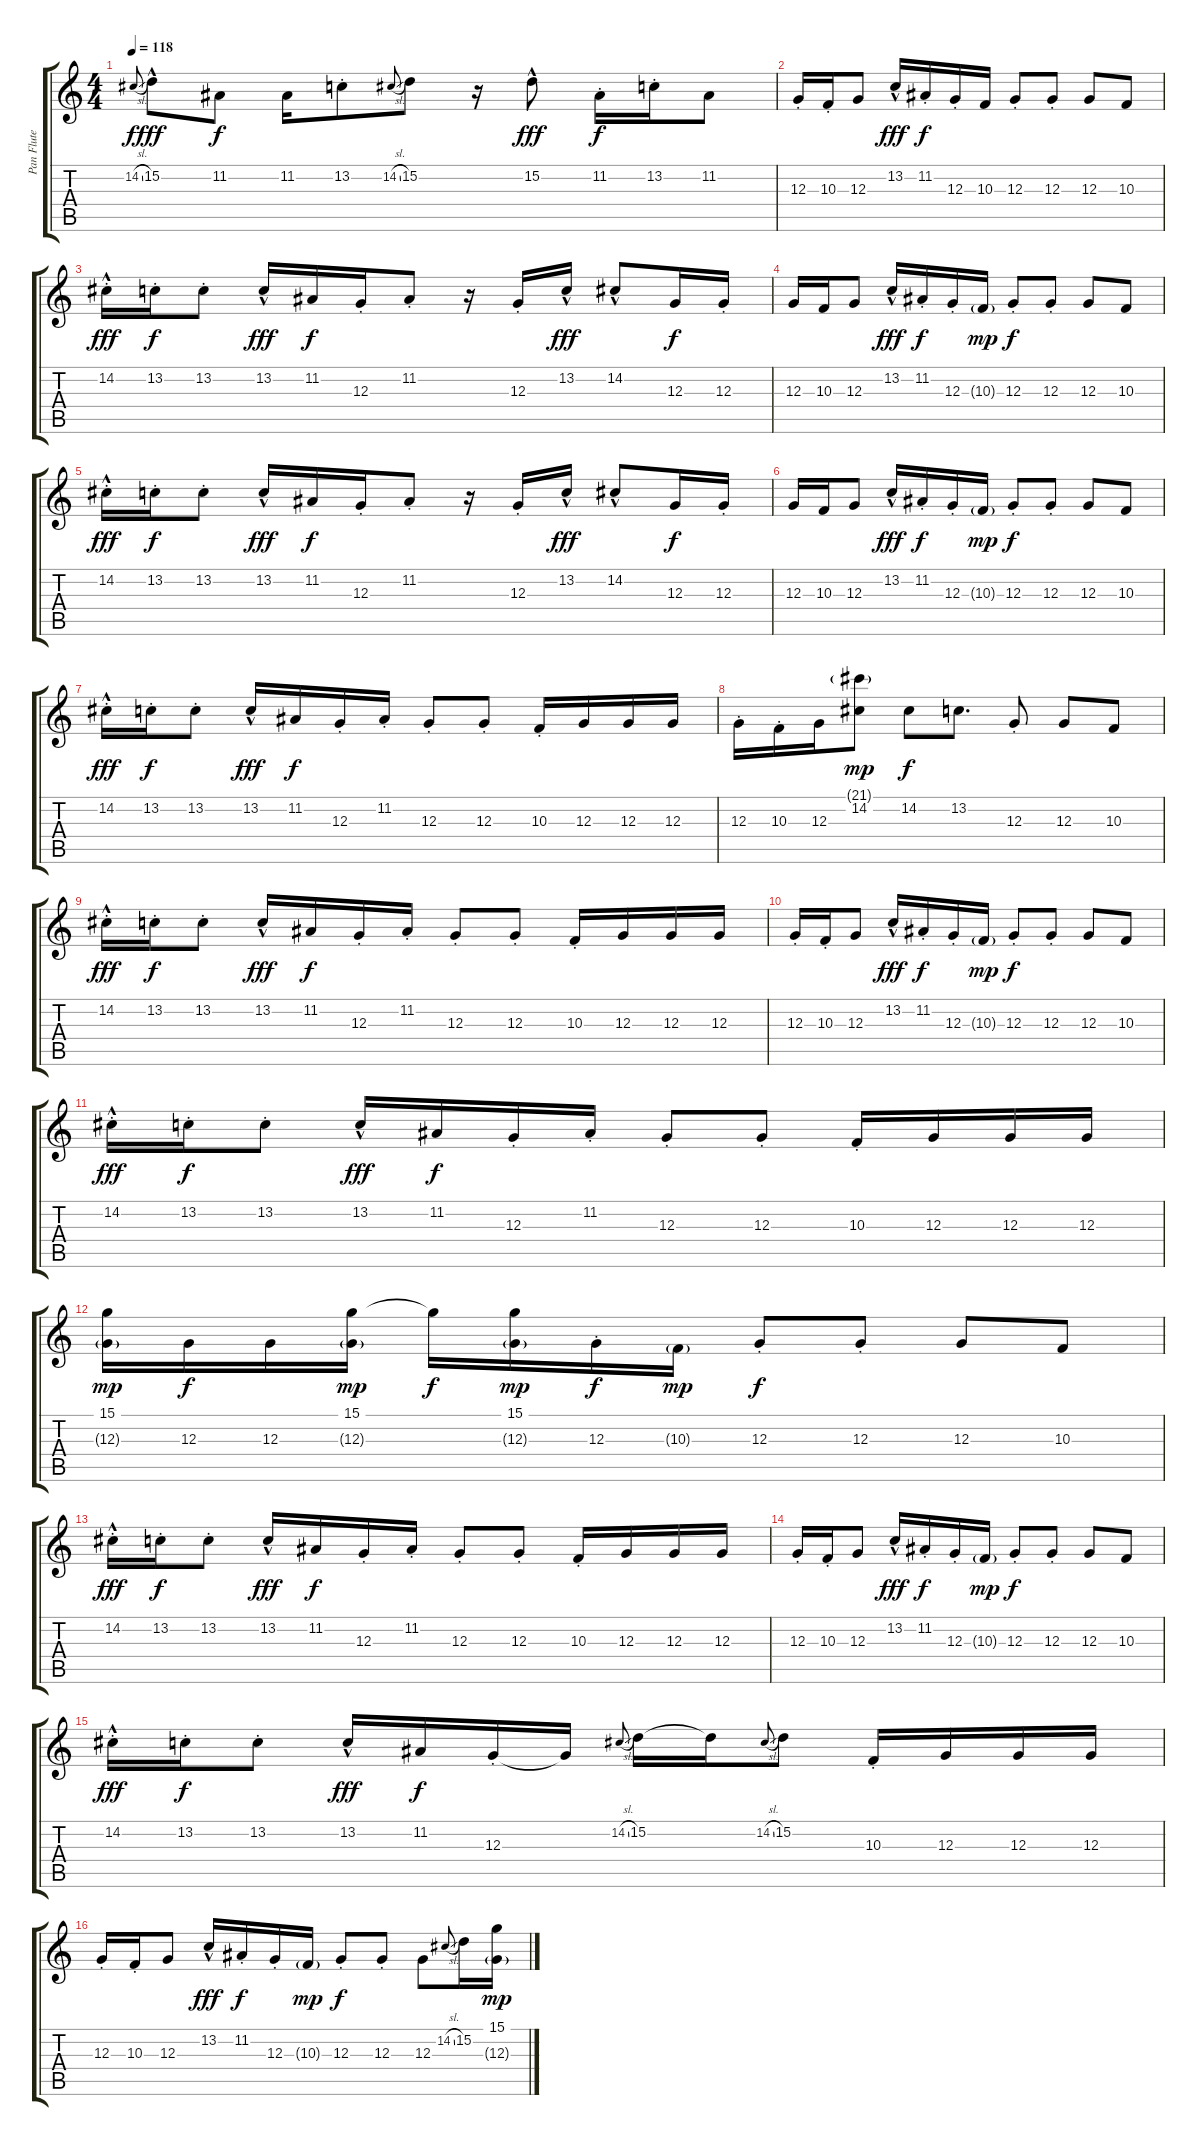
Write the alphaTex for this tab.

\track ("Pan Flute" "Pan Flute") {instrument panflute}
\staff {score tabs}
\tuning (E4 B3 G3 D3 A2 E2) {hide}
\ts (4 4)
\tempo 118
\clef g2
\ks c
14.2{sl}.8{gr onbeat dy f} 15.2{hac}.8{dy fff} 11.2.8{dy f} 11.2.16 13.2{st}.8 14.2{sl}.8{gr onbeat} 15.2.8 r.16 15.2{hac}.8{dy fff} 11.2{st}.16{dy f} 13.2{st}.16 11.2.8 |
12.3{st}.16 10.3{st}.16 12.3.8 13.2{hac}.16{dy fff} 11.2{st}.16{dy f} 12.3{st}.16 10.3.16 12.3{st}.8 12.3{st}.8 12.3.8 10.3.8 |
14.2{hac st}.16{dy fff} 13.2{st}.16{dy f} 13.2{st}.8 13.2{hac}.16{dy fff} 11.2.16{dy f} 12.3{st}.16 11.2{st}.8 r.16 12.3{st}.16 13.2{hac}.16{dy fff} 14.2{hac}.8 12.3.16{dy f} 12.3{st}.16 |
12.3.16 10.3.16 12.3.8 13.2{hac}.16{dy fff} 11.2{st}.16{dy f} 12.3{st}.16 10.3{g}.16{dy mp} 12.3{st}.8{dy f} 12.3{st}.8 12.3.8 10.3.8 |
14.2{hac st}.16{dy fff} 13.2{st}.16{dy f} 13.2{st}.8 13.2{hac}.16{dy fff} 11.2.16{dy f} 12.3{st}.16 11.2{st}.8 r.16 12.3{st}.16 13.2{hac}.16{dy fff} 14.2{hac}.8 12.3.16{dy f} 12.3{st}.16 |
12.3.16 10.3.16 12.3.8 13.2{hac}.16{dy fff} 11.2{st}.16{dy f} 12.3{st}.16 10.3{g}.16{dy mp} 12.3{st}.8{dy f} 12.3{st}.8 12.3.8 10.3.8 |
14.2{hac st}.16{dy fff} 13.2{st}.16{dy f} 13.2{st}.8 13.2{hac}.16{dy fff} 11.2.16{dy f} 12.3{st}.16 11.2{st}.16 12.3{st}.8 12.3{st}.8 10.3{st}.16 12.3.16 12.3.16 12.3.16 |
12.3{st}.16 10.3{st}.16 12.3.16 (21.1{g} 14.2).8{dy mp} 14.2.8{dy f} 13.2.8{d} 12.3{st}.8 12.3.8 10.3.8 |
14.2{hac st}.16{dy fff} 13.2{st}.16{dy f} 13.2{st}.8 13.2{hac}.16{dy fff} 11.2.16{dy f} 12.3{st}.16 11.2{st}.16 12.3{st}.8 12.3{st}.8 10.3{st}.16 12.3.16 12.3.16 12.3.16 |
12.3{st}.16 10.3{st}.16 12.3.8 13.2{hac}.16{dy fff} 11.2{st}.16{dy f} 12.3{st}.16 10.3{g}.16{dy mp} 12.3{st}.8{dy f} 12.3{st}.8 12.3.8 10.3.8 |
14.2{hac st}.16{dy fff} 13.2{st}.16{dy f} 13.2{st}.8 13.2{hac}.16{dy fff} 11.2.16{dy f} 12.3{st}.16 11.2{st}.16 12.3{st}.8 12.3{st}.8 10.3{st}.16 12.3.16 12.3.16 12.3.16 |
(15.1 12.3{g}).16{dy mp} 12.3.16{dy f} 12.3.16 (15.1 12.3{g}).16{dy mp} 15.1{t}.16{dy f} (15.1 12.3{g}).16{dy mp} 12.3{st}.16{dy f} 10.3{g}.16{dy mp} 12.3{st}.8{dy f} 12.3{st}.8 12.3.8 10.3.8 |
14.2{hac st}.16{dy fff} 13.2{st}.16{dy f} 13.2{st}.8 13.2{hac}.16{dy fff} 11.2.16{dy f} 12.3{st}.16 11.2{st}.16 12.3{st}.8 12.3{st}.8 10.3{st}.16 12.3.16 12.3.16 12.3.16 |
12.3{st}.16 10.3{st}.16 12.3.8 13.2{hac}.16{dy fff} 11.2{st}.16{dy f} 12.3{st}.16 10.3{g}.16{dy mp} 12.3{st}.8{dy f} 12.3{st}.8 12.3.8 10.3.8 |
14.2{hac st}.16{dy fff} 13.2{st}.16{dy f} 13.2{st}.8 13.2{hac}.16{dy fff} 11.2.16{dy f} 12.3{st}.16 12.3{t}.16 14.2{sl}.8{gr onbeat} 15.2.16 15.2{t}.16 14.2{sl}.8{gr onbeat} 15.2.8 10.3{st}.16 12.3.16 12.3.16 12.3.16 |
12.3{st}.16 10.3{st}.16 12.3.8 13.2{hac}.16{dy fff} 11.2{st}.16{dy f} 12.3{st}.16 10.3{g}.16{dy mp} 12.3{st}.8{dy f} 12.3{st}.8 12.3.8 14.2{sl}.8{gr onbeat} 15.2.16 (15.1 12.3{g}).16{dy mp}
